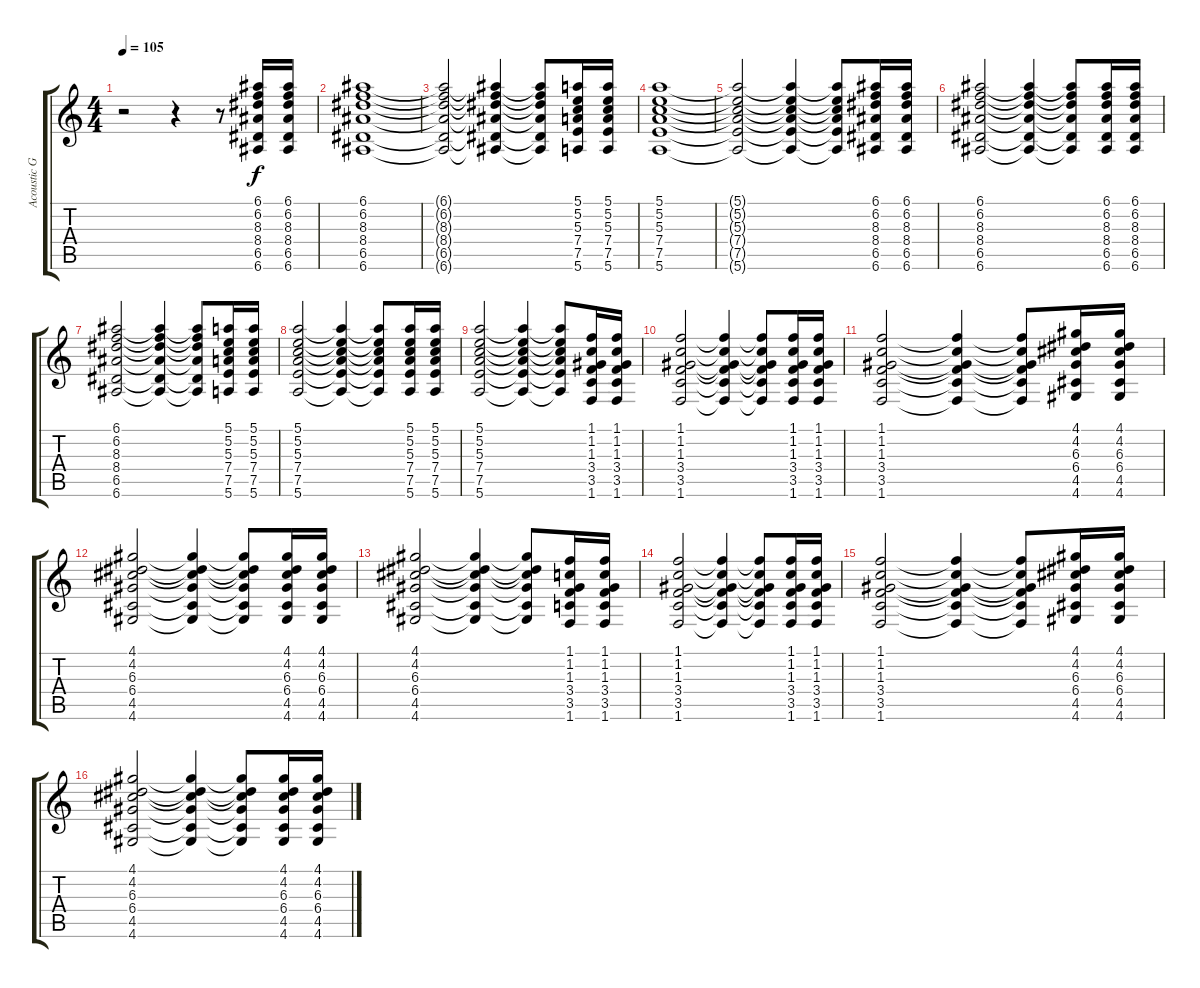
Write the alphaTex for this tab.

\track ("Acoustic Guitar" "Acoustic G") {instrument acousticguitarsteel}
\staff {score tabs}
\tuning (E4 B3 G3 D3 A2 E2) {hide}
\ts (4 4)
\tempo 105
\clef g2
\ks c
r.2{dy f instrument acousticguitarsteel} r.4 r.8 (6.1 6.2 8.3 8.4 6.5 6.6).16 (6.1 6.2 8.3 8.4 6.5 6.6).16 |
(6.1 6.2 8.3 8.4 6.5 6.6).1 |
(6.1{t} 6.2{t} 8.3{t} 8.4{t} 6.5{t} 6.6{t}).2 (6.1{t} 6.2{t} 8.3{t} 8.4{t} 6.5{t} 6.6{t}).4 (6.1{t} 6.2{t} 8.3{t} 8.4{t} 6.5{t} 6.6{t}).8 (5.1 5.2 5.3 7.4 7.5 5.6).16 (5.1 5.2 5.3 7.4 7.5 5.6).16 |
(5.1 5.2 5.3 7.4 7.5 5.6).1 |
(5.1{t} 5.2{t} 5.3{t} 7.4{t} 7.5{t} 5.6{t}).2 (5.1{t} 5.2{t} 5.3{t} 7.4{t} 7.5{t} 5.6{t}).4 (5.1{t} 5.2{t} 5.3{t} 7.4{t} 7.5{t} 5.6{t}).8 (6.1 6.2 8.3 8.4 6.5 6.6).16 (6.1 6.2 8.3 8.4 6.5 6.6).16 |
(6.1 6.2 8.3 8.4 6.5 6.6).2 (6.1{t} 6.2{t} 8.3{t} 8.4{t} 6.5{t} 6.6{t}).4 (6.1{t} 6.2{t} 8.3{t} 8.4{t} 6.5{t} 6.6{t}).8 (6.1 6.2 8.3 8.4 6.5 6.6).16 (6.1 6.2 8.3 8.4 6.5 6.6).16 |
(6.1 6.2 8.3 8.4 6.5 6.6).2 (6.1{t} 6.2{t} 8.3{t} 8.4{t} 6.5{t} 6.6{t}).4 (6.1{t} 6.2{t} 8.3{t} 8.4{t} 6.5{t} 6.6{t}).8 (5.1 5.2 5.3 7.4 7.5 5.6).16 (5.1 5.2 5.3 7.4 7.5 5.6).16 |
(5.1 5.2 5.3 7.4 7.5 5.6).2 (5.1{t} 5.2{t} 5.3{t} 7.4{t} 7.5{t} 5.6{t}).4 (5.1{t} 5.2{t} 5.3{t} 7.4{t} 7.5{t} 5.6{t}).8 (5.1 5.2 5.3 7.4 7.5 5.6).16 (5.1 5.2 5.3 7.4 7.5 5.6).16 |
(5.1 5.2 5.3 7.4 7.5 5.6).2 (5.1{t} 5.2{t} 5.3{t} 7.4{t} 7.5{t} 5.6{t}).4 (5.1{t} 5.2{t} 5.3{t} 7.4{t} 7.5{t} 5.6{t}).8 (1.1 1.2 1.3 3.4 3.5 1.6).16 (1.1 1.2 1.3 3.4 3.5 1.6).16 |
(1.1 1.2 1.3 3.4 3.5 1.6).2 (1.1{t} 1.2{t} 1.3{t} 3.4{t} 3.5{t} 1.6{t}).4 (1.1{t} 1.2{t} 1.3{t} 3.4{t} 3.5{t} 1.6{t}).8 (1.1 1.2 1.3 3.4 3.5 1.6).16 (1.1 1.2 1.3 3.4 3.5 1.6).16 |
(1.1 1.2 1.3 3.4 3.5 1.6).2 (1.1{t} 1.2{t} 1.3{t} 3.4{t} 3.5{t} 1.6{t}).4 (1.1{t} 1.2{t} 1.3{t} 3.4{t} 3.5{t} 1.6{t}).8 (4.1 4.2 6.3 6.4 4.5 4.6).16 (4.1 4.2 6.3 6.4 4.5 4.6).16 |
(4.1 4.2 6.3 6.4 4.5 4.6).2 (4.1{t} 4.2{t} 6.3{t} 6.4{t} 4.5{t} 4.6{t}).4 (4.1{t} 4.2{t} 6.3{t} 6.4{t} 4.5{t} 4.6{t}).8 (4.1 4.2 6.3 6.4 4.5 4.6).16 (4.1 4.2 6.3 6.4 4.5 4.6).16 |
(4.1 4.2 6.3 6.4 4.5 4.6).2 (4.1{t} 4.2{t} 6.3{t} 6.4{t} 4.5{t} 4.6{t}).4 (4.1{t} 4.2{t} 6.3{t} 6.4{t} 4.5{t} 4.6{t}).8 (1.1 1.2 1.3 3.4 3.5 1.6).16 (1.1 1.2 1.3 3.4 3.5 1.6).16 |
(1.1 1.2 1.3 3.4 3.5 1.6).2 (1.1{t} 1.2{t} 1.3{t} 3.4{t} 3.5{t} 1.6{t}).4 (1.1{t} 1.2{t} 1.3{t} 3.4{t} 3.5{t} 1.6{t}).8 (1.1 1.2 1.3 3.4 3.5 1.6).16 (1.1 1.2 1.3 3.4 3.5 1.6).16 |
(1.1 1.2 1.3 3.4 3.5 1.6).2 (1.1{t} 1.2{t} 1.3{t} 3.4{t} 3.5{t} 1.6{t}).4 (1.1{t} 1.2{t} 1.3{t} 3.4{t} 3.5{t} 1.6{t}).8 (4.1 4.2 6.3 6.4 4.5 4.6).16 (4.1 4.2 6.3 6.4 4.5 4.6).16 |
(4.1 4.2 6.3 6.4 4.5 4.6).2 (4.1{t} 4.2{t} 6.3{t} 6.4{t} 4.5{t} 4.6{t}).4 (4.1{t} 4.2{t} 6.3{t} 6.4{t} 4.5{t} 4.6{t}).8 (4.1 4.2 6.3 6.4 4.5 4.6).16 (4.1 4.2 6.3 6.4 4.5 4.6).16
